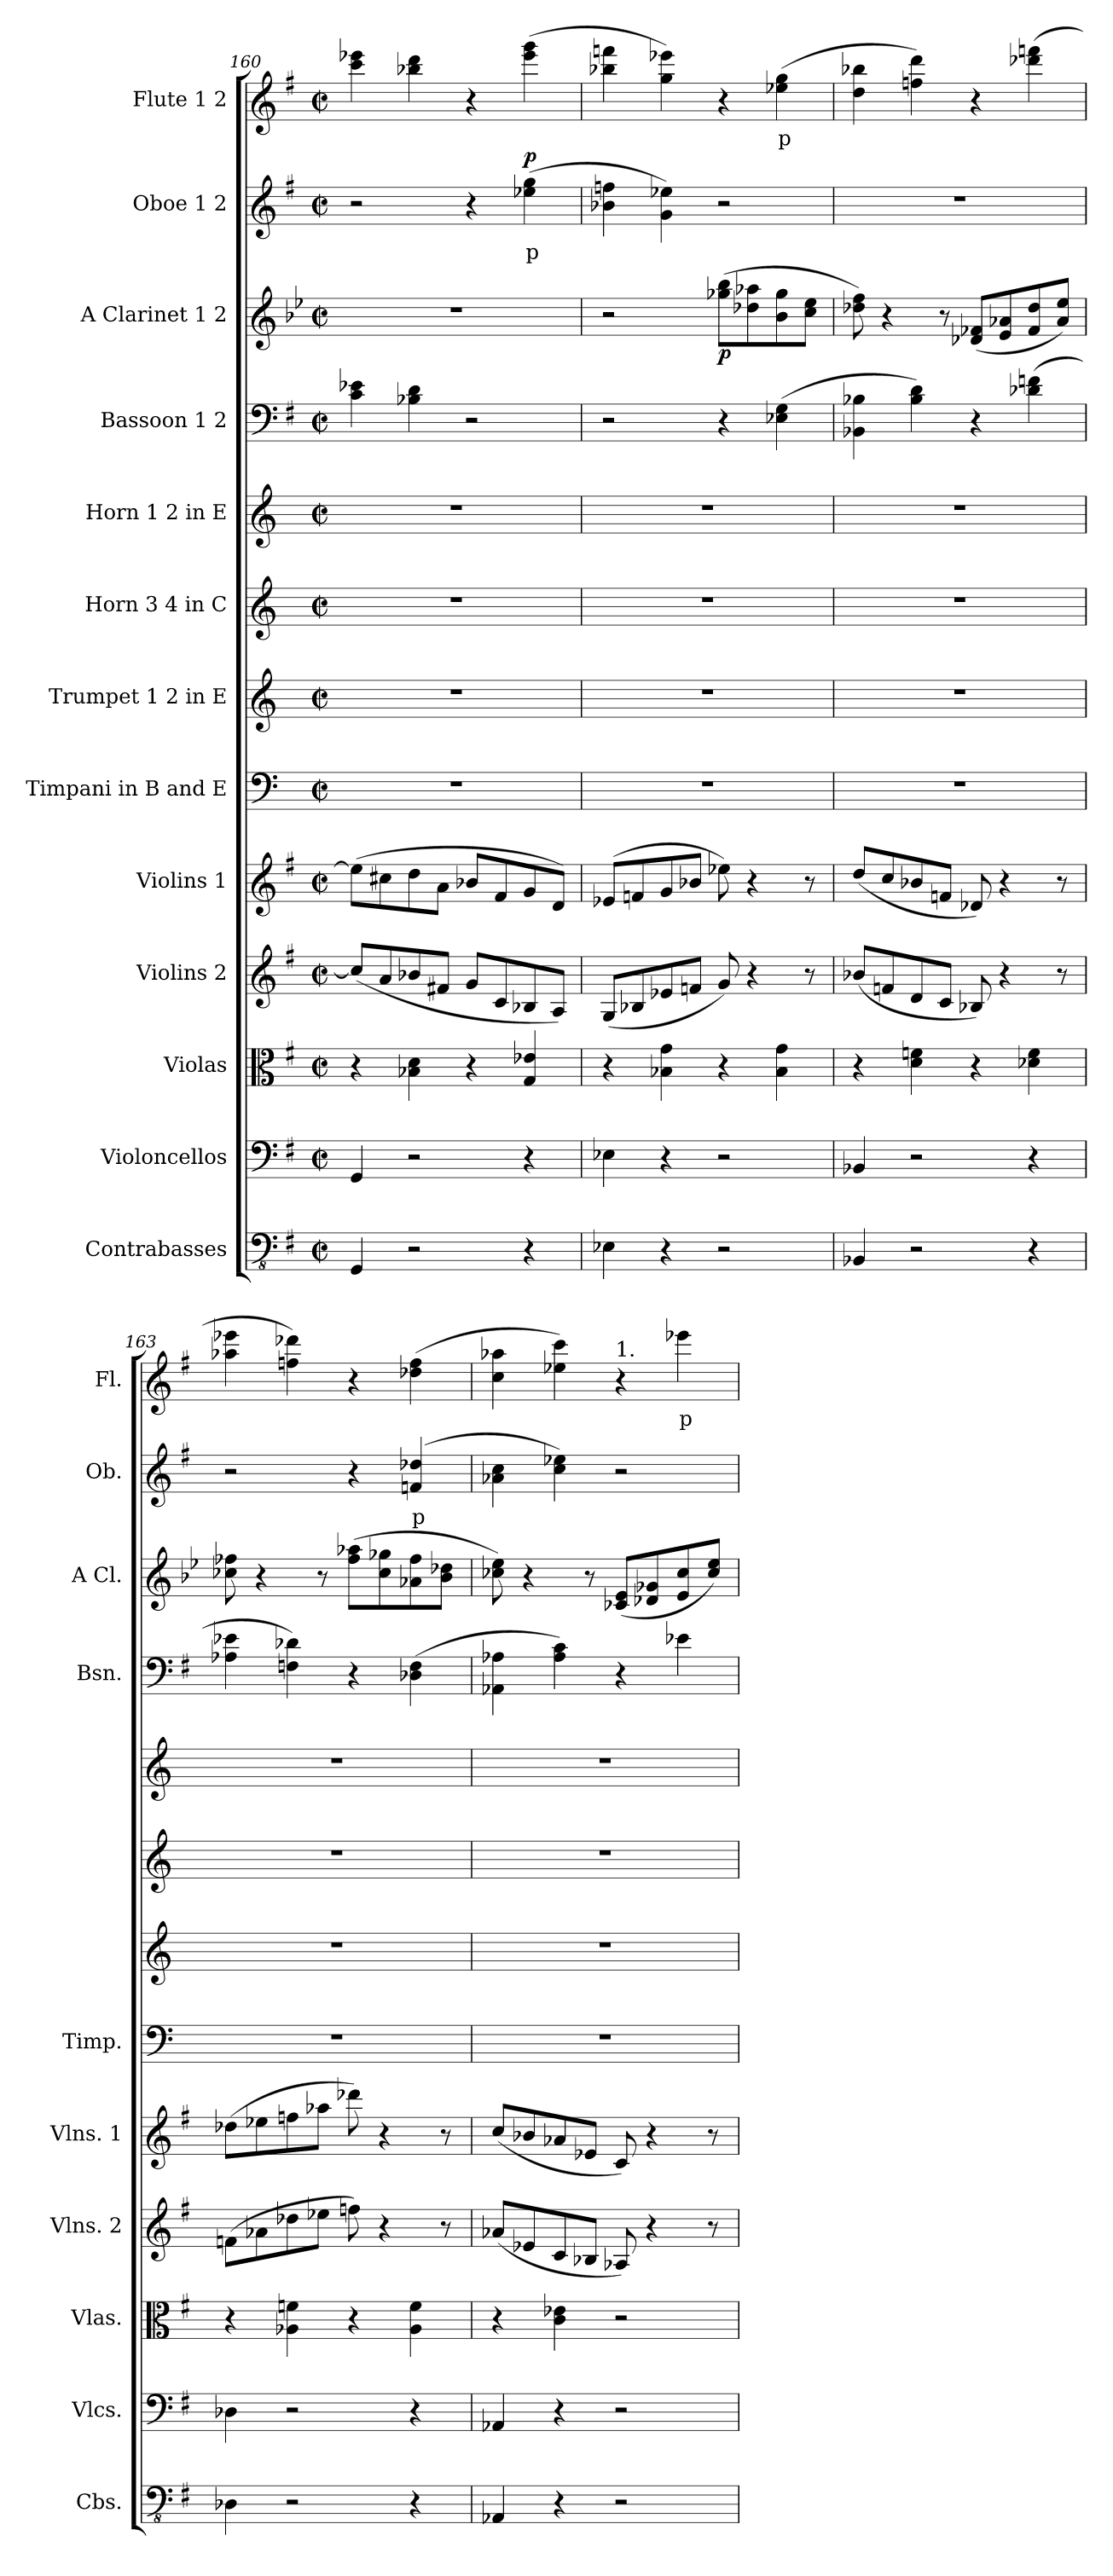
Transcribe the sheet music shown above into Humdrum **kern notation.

**kern	**kern	**kern	**kern	**kern	**kern	**kern	**kern	**kern	**kern	**kern	**dynam	**kern	**text	**dynam	**kern	**text
*part13	*part12	*part11	*part10	*part9	*part8	*part7	*part6	*part5	*part4	*part3	*part3	*part2	*part2	*part2	*part1	*part1
*staff13	*staff12	*staff11	*staff10	*staff9	*staff8	*staff7	*staff6	*staff5	*staff4	*staff3	*staff3	*staff2	*staff2	*staff2	*staff1	*staff1
*I"Contrabasses	*I"Violoncellos	*I"Violas	*I"Violins 2	*I"Violins 1	*I"Timpani in B and E	*I"Trumpet 1 2 in E	*I"Horn 3 4  in C	*I"Horn 1 2 in E	*I"Bassoon 1 2	*I"A Clarinet 1 2	*	*I"Oboe 1 2	*	*	*I"Flute 1 2	*
*I'Cbs.	*I'Vlcs.	*I'Vlas.	*I'Vlns. 2	*I'Vlns. 1	*I'Timp.	*	*	*	*I'Bsn.	*I'A Cl.	*	*I'Ob.	*	*	*I'Fl.	*
*clefFv4	*clefF4	*clefC3	*clefG2	*clefG2	*clefF4	*clefG2	*clefG2	*clefG2	*clefF4	*clefG2	*	*clefG2	*	*	*clefG2	*
*	*	*	*	*	*	*ITrd-2c-4	*ITrd7c12	*ITrd5c8	*	*ITrd2c3	*	*	*	*	*	*
*k[f#]	*k[f#]	*k[f#]	*k[f#]	*k[f#]	*k[]	*k[f#c#g#d#]	*k[]	*k[f#c#g#d#]	*k[f#]	*k[f#]	*	*k[f#]	*	*	*k[f#]	*
*M2/2	*M2/2	*M2/2	*M2/2	*M2/2	*M2/2	*M2/2	*M2/2	*M2/2	*M2/2	*M2/2	*	*M2/2	*	*	*M2/2	*
*met(c|)	*met(c|)	*met(c|)	*met(c|)	*met(c|)	*met(c|)	*met(c|)	*met(c|)	*met(c|)	*met(c|)	*met(c|)	*	*met(c|)	*	*	*met(c|)	*
=160	=160	=160	=160	=160	=160	=160	=160	=160	=160	=160	=160	=160	=160	=160	=160	=160
4GGG/	4GG/	4r	(<8cc/L]	(>8ee-\L]	1r	1r	1r	1r	4c\ 4e-X\	1r	.	2r	.	.	4ccc\ 4eee-X\	.
.	.	.	8a/	8cc#X\	.	.	.	.	.	.	.	.	.	.	.	.
2r	2r	4B-X\ 4d\	8b-X/	8dd\	.	.	.	.	4B-X\ 4d\	.	.	.	.	.	4bb-X\ 4ddd\	.
.	.	.	8f#X/J	8a\J	.	.	.	.	.	.	.	.	.	.	.	.
.	.	4r	8g/L	8b-X/L	.	.	.	.	2r	.	.	4r	.	.	4r	.
.	.	.	8c/	8f#/	.	.	.	.	.	.	.	.	.	.	.	.
!	!	!	!	!	!	!	!	!	!	!	!	!	!LO:LY:b:color=#FF0000	!LO:DY:b	!	!
4r	4r	4G/ 4e-X/	8B-X/	8g/	.	.	.	.	.	.	.	(>4ee-X\ 4gg\	p	p	(>4eee-\ 4ggg\	.
.	.	.	8A/J)	8d/J)	.	.	.	.	.	.	.	.	.	.	.	.
=161	=161	=161	=161	=161	=161	=161	=161	=161	=161	=161	=161	=161	=161	=161	=161	=161
4EE-X\	4E-X\	4r	(<8G/L	(>8e-X/L	1r	1r	1r	1r	2r	2r	.	4b-X\ 4ffn\	.	.	4bb-X\ 4fffn\	.
.	.	.	8B-X/	8fn/	.	.	.	.	.	.	.	.	.	.	.	.
4r	4r	4B-X\ 4g\	8e-X/	8g/	.	.	.	.	.	.	.	4g\ 4ee-X\)	.	.	4gg\ 4eee-X\)	.
.	.	.	8fn/J	8b-X/J	.	.	.	.	.	.	.	.	.	.	.	.
!	!	!	!	!	!	!	!	!	!	!	!LO:DY:b	!	!	!	!	!
2r	2r	4r	8g/)	8ee-X\)	.	.	.	.	4r	(>8ee-X\ 8gg\L	p	2r	.	.	4r	.
.	.	.	4r	4r	.	.	.	.	.	8b-X\ 8ffn\	.	.	.	.	.	.
!	!	!	!	!	!	!	!	!	!	!	!	!	!	!	!	!LO:LY:b:color=#FF0000
.	.	4B-\ 4g\	.	.	.	.	.	.	(>4E-X\ 4G\	8g\ 8ee-\	.	.	.	.	(>4ee-X\ 4gg\	p
.	.	.	8r	8r	.	.	.	.	.	8a\ 8cc\J	.	.	.	.	.	.
=162	=162	=162	=162	=162	=162	=162	=162	=162	=162	=162	=162	=162	=162	=162	=162	=162
4BBB-X/	4BB-X/	4r	(<8b-X/L	(<8dd/L	1r	1r	1r	1r	4BB-X\ 4B-X\	8b-X\ 8dd\)	.	1r	.	.	4dd\ 4bb-X\	.
.	.	.	8fn/	8cc/	.	.	.	.	.	4r	.	.	.	.	.	.
2r	2r	4d\ 4fn\	8d/	8b-X/	.	.	.	.	4B-\ 4d\)	.	.	.	.	.	4ffn\ 4ddd\)	.
.	.	.	8c/J	8fn/J	.	.	.	.	.	8r	.	.	.	.	.	.
.	.	4r	8B-X/)	8d-X/)	.	.	.	.	4r	(<8B-X/ 8d-X/L	.	.	.	.	4r	.
.	.	.	4r	4r	.	.	.	.	.	8c/ 8fn/	.	.	.	.	.	.
4r	4r	4d-X\ 4f\	.	.	.	.	.	.	(>4d-X\ 4fn\	8d-/ 8b-/	.	.	.	.	(>4ddd-X\ 4fffn\	.
.	.	.	8r	8r	.	.	.	.	.	8f/ 8cc/J)	.	.	.	.	.	.
=163	=163	=163	=163	=163	=163	=163	=163	=163	=163	=163	=163	=163	=163	=163	=163	=163
4DD-X\	4D-X\	4r	(>8fn\L	(>8dd-X\L	1r	1r	1r	1r	4A-X\ 4e-X\	8a-X\ 8dd-X\	.	2r	.	.	4aa-X\ 4eee-X\	.
.	.	.	8a-X\	8ee-X\	.	.	.	.	.	4r	.	.	.	.	.	.
2r	2r	4A-X\ 4fn\	8dd-X\	8ffn\	.	.	.	.	4Fn\ 4d-X\)	.	.	.	.	.	4ffn\ 4ddd-X\)	.
.	.	.	8ee-X\J	8aa-X\J	.	.	.	.	.	8r	.	.	.	.	.	.
.	.	4r	8ffn\)	8ddd-X\)	.	.	.	.	4r	(>8dd-\ 8ffn\L	.	4r	.	.	4r	.
.	.	.	4r	4r	.	.	.	.	.	8a-\ 8ee-X\	.	.	.	.	.	.
!	!	!	!	!	!	!	!	!	!	!	!	!	!LO:LY:b:color=#FF0000	!	!	!
4r	4r	4A-\ 4f\	.	.	.	.	.	.	(>4D-X\ 4F\	8fn\ 8dd-\	.	(<4fn/ 4dd-X/	p	.	(>4dd-X\ 4ff\	.
.	.	.	8r	8r	.	.	.	.	.	8g\ 8b-X\J	.	.	.	.	.	.
=164	=164	=164	=164	=164	=164	=164	=164	=164	=164	=164	=164	=164	=164	=164	=164	=164
4AAA-X/	4AA-X/	4r	(<8a-X/L	(<8cc/L	1r	1r	1r	1r	4AA-X\ 4A-X\	8a-X\ 8cc\)	.	4a-X\ 4cc\	.	.	4cc\ 4aa-X\	.
.	.	.	8e-X/	8b-X/	.	.	.	.	.	4r	.	.	.	.	.	.
4r	4r	4c\ 4e-X\	8c/	8a-X/	.	.	.	.	4A-\ 4c\)	.	.	4cc\ 4ee-X\)	.	.	4ee-X\ 4ccc\)	.
.	.	.	8B-X/J	8e-X/J	.	.	.	.	.	8r	.	.	.	.	.	.
!	!	!	!	!	!	!	!	!	!	!	!	!	!	!	!LO:TX:a:t=1.	!
2r	2r	2r	8A-X/)	8c/)	.	.	.	.	4r	(<8A-X/ 8c/L	.	2r	.	.	4r	.
.	.	.	4r	4r	.	.	.	.	.	8B-X/ 8e-X/	.	.	.	.	.	.
!	!	!	!	!	!	!	!	!	!	!	!	!	!	!	!	!LO:LY:b:color=#FF0000
.	.	.	.	.	.	.	.	.	4e-X\	8c/ 8a-/	.	.	.	.	4eee-X\	p
.	.	.	8r	8r	.	.	.	.	.	8a-/ 8cc/J)	.	.	.	.	.	.
=	=	=	=	=	=	=	=	=	=	=	=	=	=	=	=	=
*-	*-	*-	*-	*-	*-	*-	*-	*-	*-	*-	*-	*-	*-	*-	*-	*-
